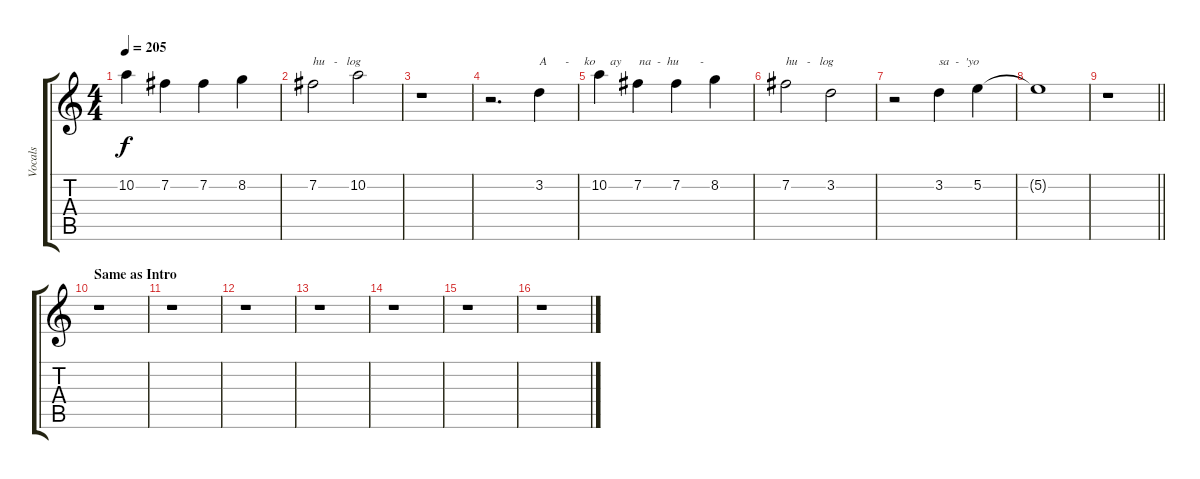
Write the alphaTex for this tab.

\track ("Vocals" "Vocals") {instrument overdrivenguitar}
\staff {score tabs}
\tuning (E4 B3 G3 D3 A2 E2) {hide}
\ts (4 4)
\tempo 205
\clef g2
\ks c
10.2.4{dy f} 7.2.4 7.2.4 8.2.4 |
7.2.2{txt "hu   -   log"} 10.2.2 |
r.1 |
r.2{d} 3.2.4{txt "A      -     ko     ay      na  -  hu       - "} |
10.2.4 7.2.4 7.2.4 8.2.4 |
7.2.2{txt "hu   -   log"} 3.2.2 |
r.2 3.2.4{txt "sa  -  'yo"} 5.2.4 |
5.2{t}.1 |
\barLineRight lightlight
r.1 |
\section ("" "Same as Intro")
r.1 |
r.1 |
r.1 |
r.1 |
r.1 |
r.1 |
r.1
